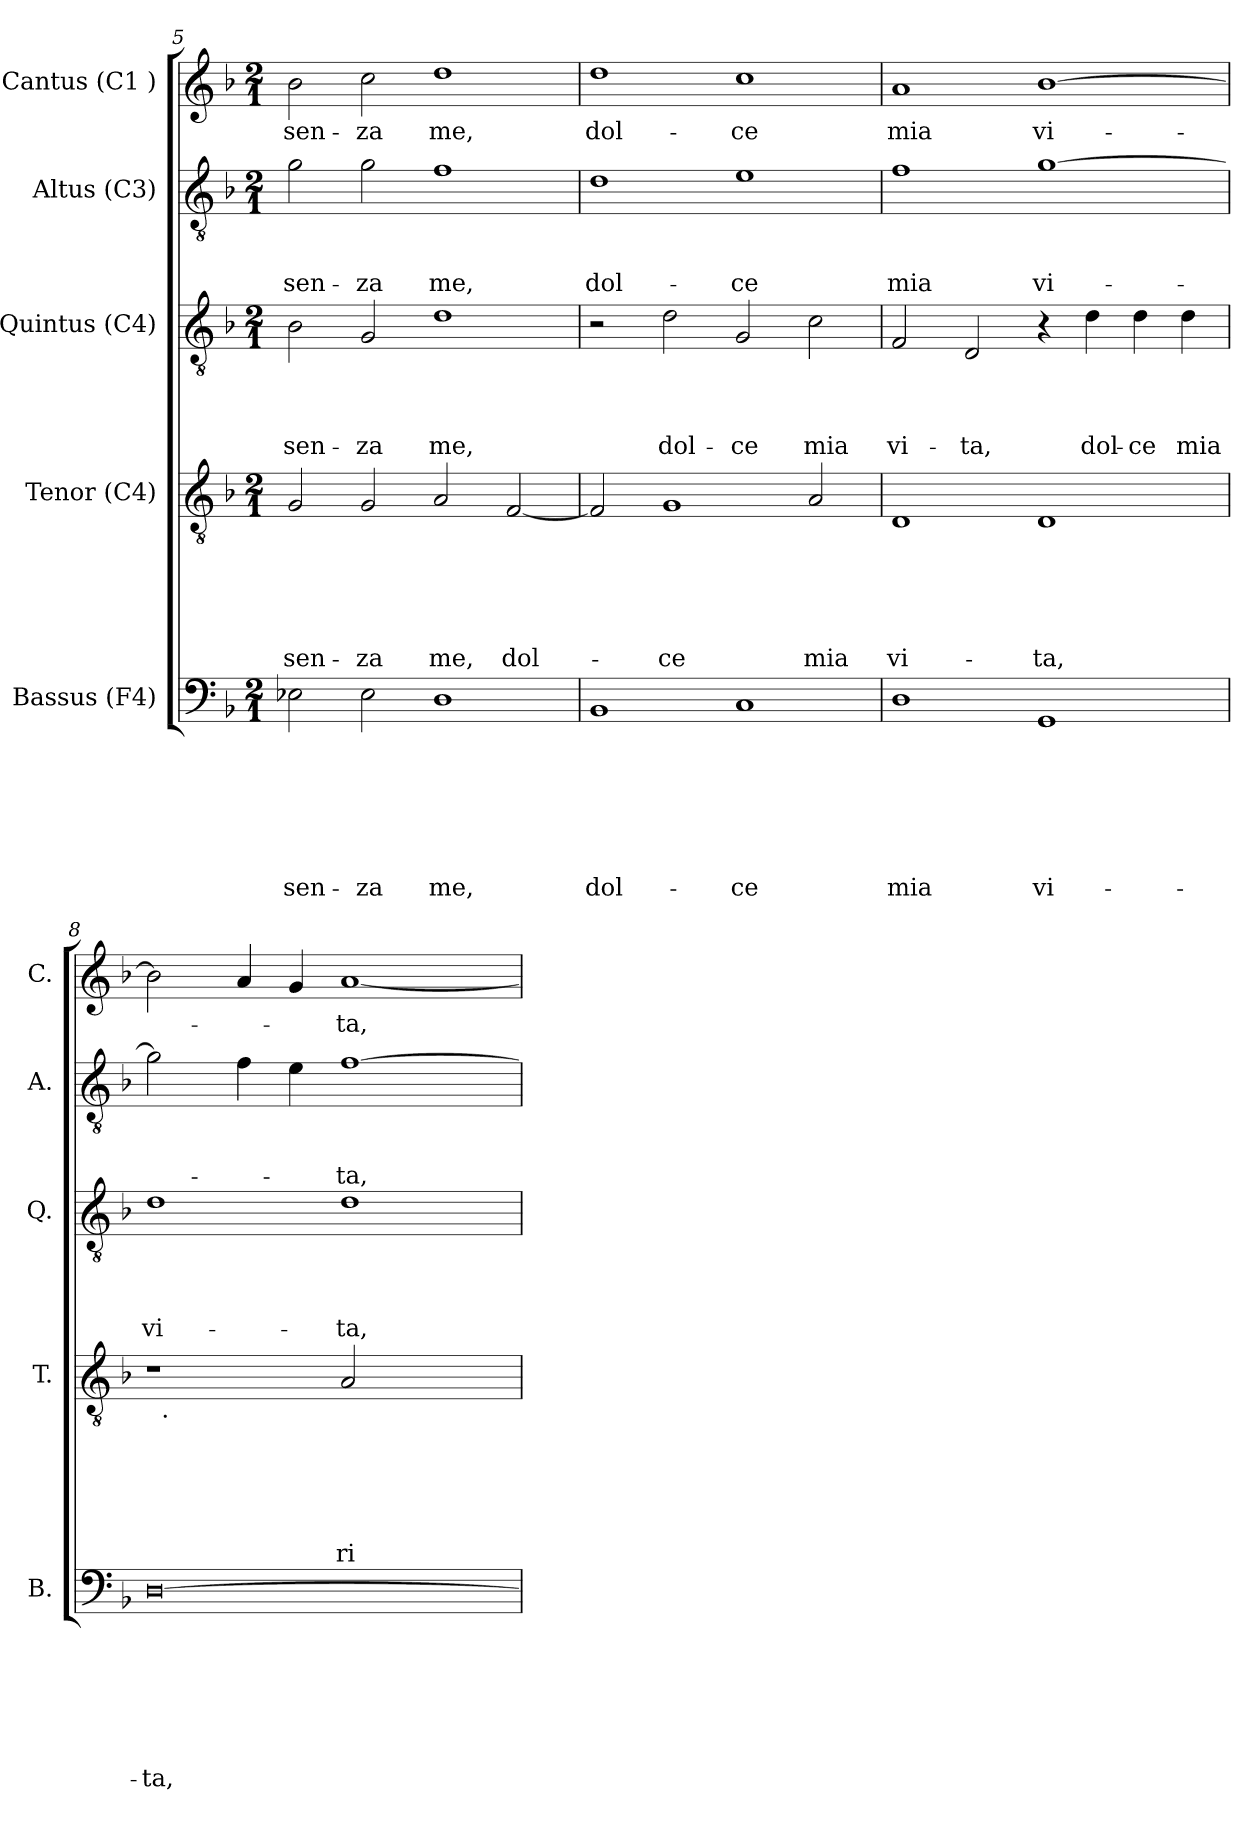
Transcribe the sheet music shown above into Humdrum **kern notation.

**kern	**text	**text	**text	**text	**text	**text	**text	**kern	**text	**text	**text	**text	**text	**text	**kern	**text	**text	**text	**text	**kern	**text	**text	**text	**kern	**text
*part5	*part5	*part5	*part5	*part5	*part5	*part5	*part5	*part4	*part4	*part4	*part4	*part4	*part4	*part4	*part3	*part3	*part3	*part3	*part3	*part2	*part2	*part2	*part2	*part1	*part1
*staff5	*staff5	*staff5	*staff5	*staff5	*staff5	*staff5	*staff5	*staff4	*staff4	*staff4	*staff4	*staff4	*staff4	*staff4	*staff3	*staff3	*staff3	*staff3	*staff3	*staff2	*staff2	*staff2	*staff2	*staff1	*staff1
*I"Bassus (F4)	*	*	*	*	*	*	*	*I"Tenor (C4)	*	*	*	*	*	*	*I"Quintus (C4)	*	*	*	*	*I"Altus (C3)	*	*	*	*I"Cantus (C1 )	*
*I'B.	*	*	*	*	*	*	*	*I'T.	*	*	*	*	*	*	*I'Q.	*	*	*	*	*I'A.	*	*	*	*I'C.	*
!!LO:LB:g=z
*clefF4	*	*	*	*	*	*	*	*clefGv2	*	*	*	*	*	*	*clefGv2	*	*	*	*	*clefGv2	*	*	*	*clefG2	*
*k[b-]	*	*	*	*	*	*	*	*k[b-]	*	*	*	*	*	*	*k[b-]	*	*	*	*	*k[b-]	*	*	*	*k[b-]	*
*F:	*	*	*	*	*	*	*	*F:	*	*	*	*	*	*	*F:	*	*	*	*	*F:	*	*	*	*F:	*
*M2/1	*	*	*	*	*	*	*	*M2/1	*	*	*	*	*	*	*M2/1	*	*	*	*	*M2/1	*	*	*	*M2/1	*
=5	=5	=5	=5	=5	=5	=5	=5	=5	=5	=5	=5	=5	=5	=5	=5	=5	=5	=5	=5	=5	=5	=5	=5	=5	=5
!	!	!	!	!	!	!	!LO:LY:b	!	!	!	!	!	!	!LO:LY:b	!	!	!	!	!LO:LY:b	!	!	!	!LO:LY:b	!	!LO:LY:b
2E-X\	.	.	.	.	.	.	sen-	2G/	.	.	.	.	.	sen-	2B-\	.	.	.	sen-	2g\	.	.	sen-	2b-\	sen-
!	!	!	!	!	!	!	!LO:LY:b	!	!	!	!	!	!	!LO:LY:b	!	!	!	!	!LO:LY:b	!	!	!	!LO:LY:b	!	!LO:LY:b
2E-\	.	.	.	.	.	.	-za	2G/	.	.	.	.	.	-za	2G/	.	.	.	-za	2g\	.	.	-za	2cc\	-za
!	!	!	!	!	!	!	!LO:LY:b	!	!	!	!	!	!	!LO:LY:b	!	!	!	!	!LO:LY:b	!	!	!	!LO:LY:b	!	!LO:LY:b
1D	.	.	.	.	.	.	me,	2A/	.	.	.	.	.	me,	1d	.	.	.	me,	1f	.	.	me,	1dd	me,
!	!	!	!	!	!	!	!	!	!	!	!	!	!	!LO:LY:b	!	!	!	!	!	!	!	!	!	!	!
.	.	.	.	.	.	.	.	[<2F/	.	.	.	.	.	dol-	.	.	.	.	.	.	.	.	.	.	.
=6	=6	=6	=6	=6	=6	=6	=6	=6	=6	=6	=6	=6	=6	=6	=6	=6	=6	=6	=6	=6	=6	=6	=6	=6	=6
!	!	!	!	!	!	!	!LO:LY:b	!	!	!	!	!	!	!	!	!	!	!	!	!	!	!	!LO:LY:b	!	!LO:LY:b
1BB-	.	.	.	.	.	.	dol-	2F/]	.	.	.	.	.	.	2r	.	.	.	.	1d	.	.	dol-	1dd	dol-
!	!	!	!	!	!	!	!	!	!	!	!	!	!	!LO:LY:b	!	!	!	!	!LO:LY:b	!	!	!	!	!	!
.	.	.	.	.	.	.	.	1G	.	.	.	.	.	-ce	2d\	.	.	.	dol-	.	.	.	.	.	.
!	!	!	!	!	!	!	!LO:LY:b	!	!	!	!	!	!	!	!	!	!	!	!LO:LY:b	!	!	!	!LO:LY:b	!	!LO:LY:b
1C	.	.	.	.	.	.	-ce	.	.	.	.	.	.	.	2G/	.	.	.	-ce	1e	.	.	-ce	1cc	-ce
!	!	!	!	!	!	!	!	!	!	!	!	!	!	!LO:LY:b	!	!	!	!	!LO:LY:b	!	!	!	!	!	!
.	.	.	.	.	.	.	.	2A/	.	.	.	.	.	mia	2c\	.	.	.	mia	.	.	.	.	.	.
=7	=7	=7	=7	=7	=7	=7	=7	=7	=7	=7	=7	=7	=7	=7	=7	=7	=7	=7	=7	=7	=7	=7	=7	=7	=7
!	!	!	!	!	!	!	!LO:LY:b	!	!	!	!	!	!	!LO:LY:b	!	!	!	!	!LO:LY:b	!	!	!	!LO:LY:b	!	!LO:LY:b
1D	.	.	.	.	.	.	mia	1D	.	.	.	.	.	vi-	2F/	.	.	.	vi-	1f	.	.	mia	1a	mia
!	!	!	!	!	!	!	!	!	!	!	!	!	!	!	!	!	!	!	!LO:LY:b	!	!	!	!	!	!
.	.	.	.	.	.	.	.	.	.	.	.	.	.	.	2D/	.	.	.	-ta,	.	.	.	.	.	.
!	!	!	!	!	!	!	!LO:LY:b	!	!	!	!	!	!	!LO:LY:b	!	!	!	!	!	!	!	!	!LO:LY:b	!	!LO:LY:b
1GG	.	.	.	.	.	.	vi-	1D	.	.	.	.	.	-ta,	4r	.	.	.	.	[>1g	.	.	vi-	[>1b-	vi-
!	!	!	!	!	!	!	!	!	!	!	!	!	!	!	!	!	!	!	!LO:LY:b	!	!	!	!	!	!
.	.	.	.	.	.	.	.	.	.	.	.	.	.	.	4d\	.	.	.	dol-	.	.	.	.	.	.
!	!	!	!	!	!	!	!	!	!	!	!	!	!	!	!	!	!	!	!LO:LY:b:rj	!	!	!	!	!	!
.	.	.	.	.	.	.	.	.	.	.	.	.	.	.	4d\	.	.	.	-ce	.	.	.	.	.	.
!	!	!	!	!	!	!	!	!	!	!	!	!	!	!	!	!	!	!	!LO:LY:b	!	!	!	!	!	!
.	.	.	.	.	.	.	.	.	.	.	.	.	.	.	4d\	.	.	.	mia	.	.	.	.	.	.
=8	=8	=8	=8	=8	=8	=8	=8	=8	=8	=8	=8	=8	=8	=8	=8	=8	=8	=8	=8	=8	=8	=8	=8	=8	=8
!	!	!	!	!	!	!	!LO:LY:b	!	!	!	!	!	!	!	!	!	!	!	!LO:LY:b	!	!	!	!	!	!
*	*	*	*	*	*	*	*	*^	*	*	*	*	*	*	*	*	*	*	*	*	*	*	*	*	*
[>0D	.	.	.	.	.	.	-ta,	1r	32ryy	.	.	.	.	.	.	1d	.	.	.	vi-	2g\]	.	.	.	2b-\]	.
!	!	!	!	!	!	!	!	!	!LO:TX:b:t=.	!	!	!	!	!	!	!	!	!	!	!	!	!	!	!	!	!
.	.	.	.	.	.	.	.	.	1ryy	.	.	.	.	.	.	.	.	.	.	.	.	.	.	.	.	.
.	.	.	.	.	.	.	.	.	.	.	.	.	.	.	.	.	.	.	.	.	4f\	.	.	.	4a/	.
.	.	.	.	.	.	.	.	.	.	.	.	.	.	.	.	.	.	.	.	.	4e\	.	.	.	4g/	.
!	!	!	!	!	!	!	!	!	!	!	!	!	!	!	!LO:LY:b	!	!	!	!	!LO:LY:b	!	!	!	!LO:LY:b	!	!LO:LY:b
.	.	.	.	.	.	.	.	2A/	.	.	.	.	.	.	ri-	1d	.	.	.	-ta,	[>1f	.	.	-ta,	[<1a	-ta,
.	.	.	.	.	.	.	.	.	2ryy	.	.	.	.	.	.	.	.	.	.	.	.	.	.	.	.	.
.	.	.	.	.	.	.	.	2ryy	.	.	.	.	.	.	.	.	.	.	.	.	.	.	.	.	.	.
.	.	.	.	.	.	.	.	.	4...ryy	.	.	.	.	.	.	.	.	.	.	.	.	.	.	.	.	.
*	*	*	*	*	*	*	*	*v	*v	*	*	*	*	*	*	*	*	*	*	*	*	*	*	*	*	*
=	=	=	=	=	=	=	=	=	=	=	=	=	=	=	=	=	=	=	=	=	=	=	=	=	=
*-	*-	*-	*-	*-	*-	*-	*-	*-	*-	*-	*-	*-	*-	*-	*-	*-	*-	*-	*-	*-	*-	*-	*-	*-	*-
